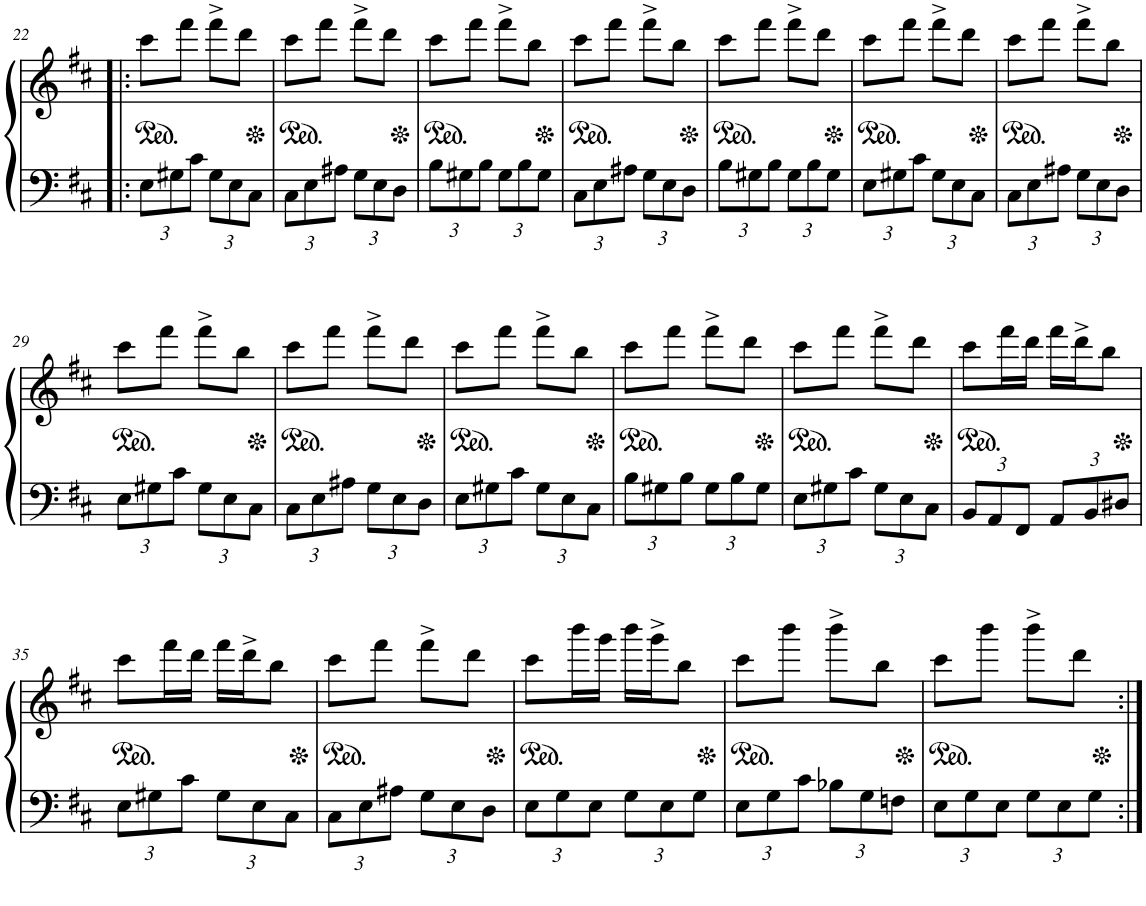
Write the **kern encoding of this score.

**kern	**kern
*part1	*part1
*staff2	*staff1
*I"Piano	*
*I'Pno.	*
!!LO:PB:g=z
*clefF4	*clefG2
*k[f#c#]	*k[f#c#]
*M2/4	*M2/4
*Xbrackettup	*
*	*ped
=22!|:	=22!|:
12E\L	8ccc#\L
12G#X\	.
.	8fff#\J
12c#\J	.
12G#\L	8fff#^\L
12E\	.
.	8ddd\J
12C#\J	.
=23	=23
*	*Xped
*	*ped
12C#\L	8ccc#\L
12E\	.
.	8fff#\J
12A#X\J	.
12G\L	8fff#^\L
12E\	.
.	8ddd\J
12D\J	.
=24	=24
*	*Xped
*	*ped
12B\L	8ccc#\L
12G#X\	.
.	8fff#\J
12B\J	.
12G#\L	8fff#^\L
12B\	.
.	8bb\J
12G#\J	.
=25	=25
*	*Xped
*	*ped
12C#\L	8ccc#\L
12E\	.
.	8fff#\J
12A#X\J	.
12G\L	8fff#^\L
12E\	.
.	8bb\J
12D\J	.
=26	=26
*	*Xped
*	*ped
12B\L	8ccc#\L
12G#X\	.
.	8fff#\J
12B\J	.
12G#\L	8fff#^\L
12B\	.
.	8ddd\J
12G#\J	.
=27	=27
*	*Xped
*	*ped
12E\L	8ccc#\L
12G#X\	.
.	8fff#\J
12c#\J	.
12G#\L	8fff#^\L
12E\	.
.	8ddd\J
12C#\J	.
=28	=28
*	*Xped
*	*ped
12C#\L	8ccc#\L
12E\	.
.	8fff#\J
12A#X\J	.
12G\L	8fff#^\L
12E\	.
.	8bb\J
12D\J	.
!!LO:LB:g=z
=29	=29
*	*Xped
*	*ped
12E\L	8ccc#\L
12G#X\	.
.	8fff#\J
12c#\J	.
12G#\L	8fff#^\L
12E\	.
.	8bb\J
12C#\J	.
=30	=30
*	*Xped
*	*ped
12C#\L	8ccc#\L
12E\	.
.	8fff#\J
12A#X\J	.
12G\L	8fff#^\L
12E\	.
.	8ddd\J
12D\J	.
=31	=31
*	*Xped
*	*ped
12E\L	8ccc#\L
12G#X\	.
.	8fff#\J
12c#\J	.
12G#\L	8fff#^\L
12E\	.
.	8bb\J
12C#\J	.
=32	=32
*	*Xped
*	*ped
12B\L	8ccc#\L
12G#X\	.
.	8fff#\J
12B\J	.
12G#\L	8fff#^\L
12B\	.
.	8ddd\J
12G#\J	.
=33	=33
*	*Xped
*	*ped
12E\L	8ccc#\L
12G#X\	.
.	8fff#\J
12c#\J	.
12G#\L	8fff#^\L
12E\	.
.	8ddd\J
12C#\J	.
=34	=34
*	*Xped
*	*ped
12BB/L	8ccc#\L
12AA/	.
.	16fff#\L
12FF#/J	.
.	16ddd\JJ
12AA/L	16fff#\LL
.	16ddd^\J
12BB/	.
.	8bb\J
12D#X/J	.
!!LO:LB:g=z
=35	=35
*	*Xped
*	*ped
12E\L	8ccc#\L
12G#X\	.
.	16fff#\L
12c#\J	.
.	16ddd\JJ
12G#\L	16fff#\LL
.	16ddd^\J
12E\	.
.	8bb\J
12C#\J	.
=36	=36
*	*Xped
*	*ped
12C#\L	8ccc#\L
12E\	.
.	8fff#\J
12A#X\J	.
12G\L	8fff#^\L
12E\	.
.	8ddd\J
12D\J	.
=37	=37
*	*Xped
*	*ped
12E\L	8ccc#\L
12G\	.
.	16bbb\L
12E\J	.
.	16ggg\JJ
12G\L	16bbb\LL
.	16ggg^\J
12E\	.
.	8bb\J
12G\J	.
=38	=38
*	*Xped
*	*ped
12E\L	8ccc#\L
12G\	.
.	8bbb\J
12c#\J	.
12B-X\L	8bbb^\L
12G\	.
.	8bb\J
12Fn\J	.
=39	=39
*	*Xped
*	*ped
12E\L	8ccc#\L
12G\	.
.	8bbb\J
12E\J	.
12G\L	8bbb^\L
12E\	.
.	8ddd\J
12G\J	.
*	*Xped
=:|!	=:|!
*-	*-
